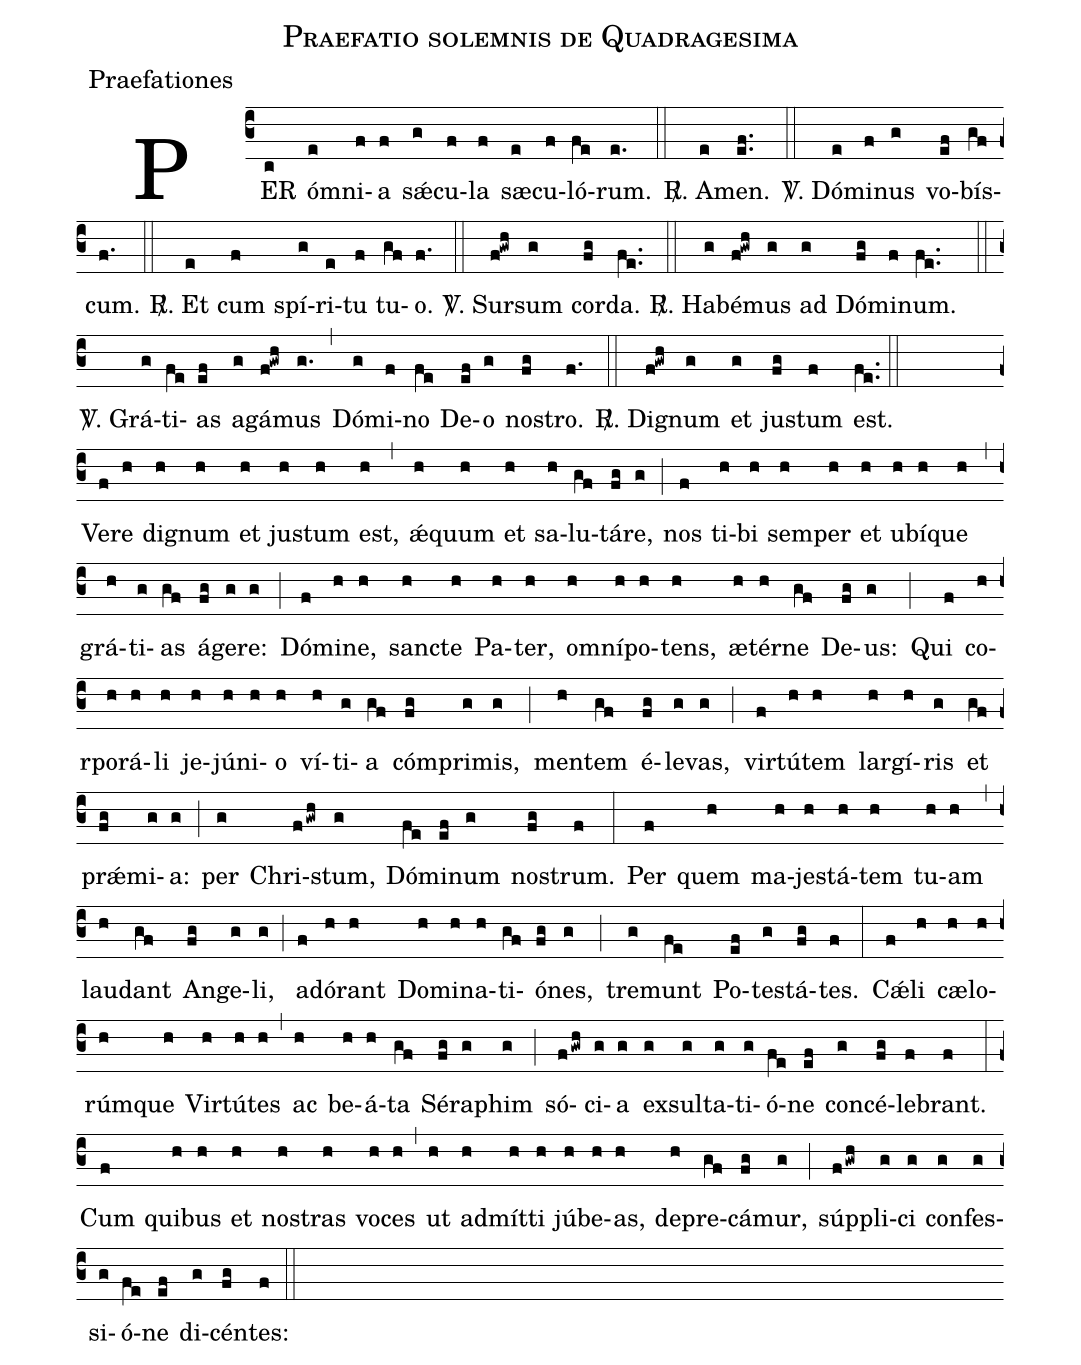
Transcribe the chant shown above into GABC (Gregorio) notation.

name:Praefatio solemnis de Quadragesima;
office-part:Praefationes;
%%
(c3) PER(c) óm(e)ni(f)a(f) s<sp>'ae</sp>(g)cu(f)la(f) s<sp>ae</sp>(e)cu(f)ló(fe)rum.(e.) (::)
<sp>R/</sp>. A(e)men.(e.f.) (::)
<sp>V/</sp>. Dó(e)mi(f)nus(g) vo(ef)bís(gf)cum.(f.) (::)
<sp>R/</sp>. Et(e) cum(f) spí(g)ri(e)tu(f) tu(gf)o.(f.) (::)
<sp>V/</sp>. Sur(f!gwh)sum(g) cor(fg)da.(fe..) (::)
<sp>R/</sp>. Ha(g)bé(f!gwh)mus(g) ad(g) Dó(fg)mi(f)num.(fe..) (::)
<sp>V/</sp>. Grá(g)ti(fe)as(ef) a(g)gá(f!gwh)mus(g.) (,)
Dó(g)mi(f)no(fe) De(ef)o(g) no(fg)stro.(f.) (::)
<sp>R/</sp>. Di(f!gwh)gnum(g) et(g) ju(fg)stum(f) est.(fe..) (::Z)
Ve(f)re(h) di(h)gnum(h) et(h) ju(h)stum(h) est,(h) (,)
<sp>'ae</sp>(h)quum(h) et(h) sa(h)lu(gf)tá(fg)re,(g) (;) nos(f) ti(h)bi(h) sem(h)per(h) et(h) u(h)bí(h)que(h) (,) grá(h)ti(g)as(gf) á(fg)ge(g)re:(g) (;)

Dó(f)mi(h)ne,(h) san(h)cte(h) Pa(h)ter,(h)
om(h)ní(h)po(h)tens,(h) <sp>ae</sp>(h)tér(h)ne(gf) De(fg)us:(g) (;)
Qui(f) co(h)rpo(h)rá(h)li(h) je(h)jú(h)ni(h)o(h) ví(h)ti(g)a(gf) cóm(fg)pri(g)mis,(g) (;)
men(h)tem(gf) é(fg)le(g)vas,(g) (;)
vir(f)tú(h)tem(h) lar(h)gí(h)ris(g) et(gf) pr<sp>'ae</sp>(fg)mi(g)a:(g) (;)
per(g) Chri(fgwh)stum,(g) Dó(fe)mi(ef)num(g) no(fg)strum.(f) (:)

Per(f) quem(h) ma(h)je(h)stá(h)tem(h) tu(h)am(h)
(,) lau(h)dant(gf) An(fg)ge(g)li,(g) (;)
ad(f)ó(h)rant(h) Do(h)mi(h)na(h)ti(gf)ó(fg)nes,(g) (;)
tre(g)munt(fe) Po(ef)te(g)stá(fg)tes.(f) (:)
C<sp>'ae</sp>(f)li(h) c<sp>ae</sp>(h)lo(h)rúm(h)que(h) Vir(h)tú(h)tes(h) (,)
ac(h) be(h)á(h)ta(gf) Sé(fg)ra(g)phim(g) (;)
só(fgwh)ci(g)a(g) ex(g)sul(g)ta(g)ti(g)ó(fe)ne(ef) con(g)cé(fg)le(f)brant.(f) (:)

Cum(f) qui(h)bus(h) et(h) no(h)stras(h) vo(h)ces(h) (,)
ut(h) ad(h)mít(h)ti(h) jú(h)be(h)as,(h) de(h)pre(gf)cá(fg)mur,(g) (;)
súp(fgwh)pli(g)ci(g) con(g)fes(g)si(g)ó(fe)ne(ef) di(g)cén(fg)tes:(f) (::)
